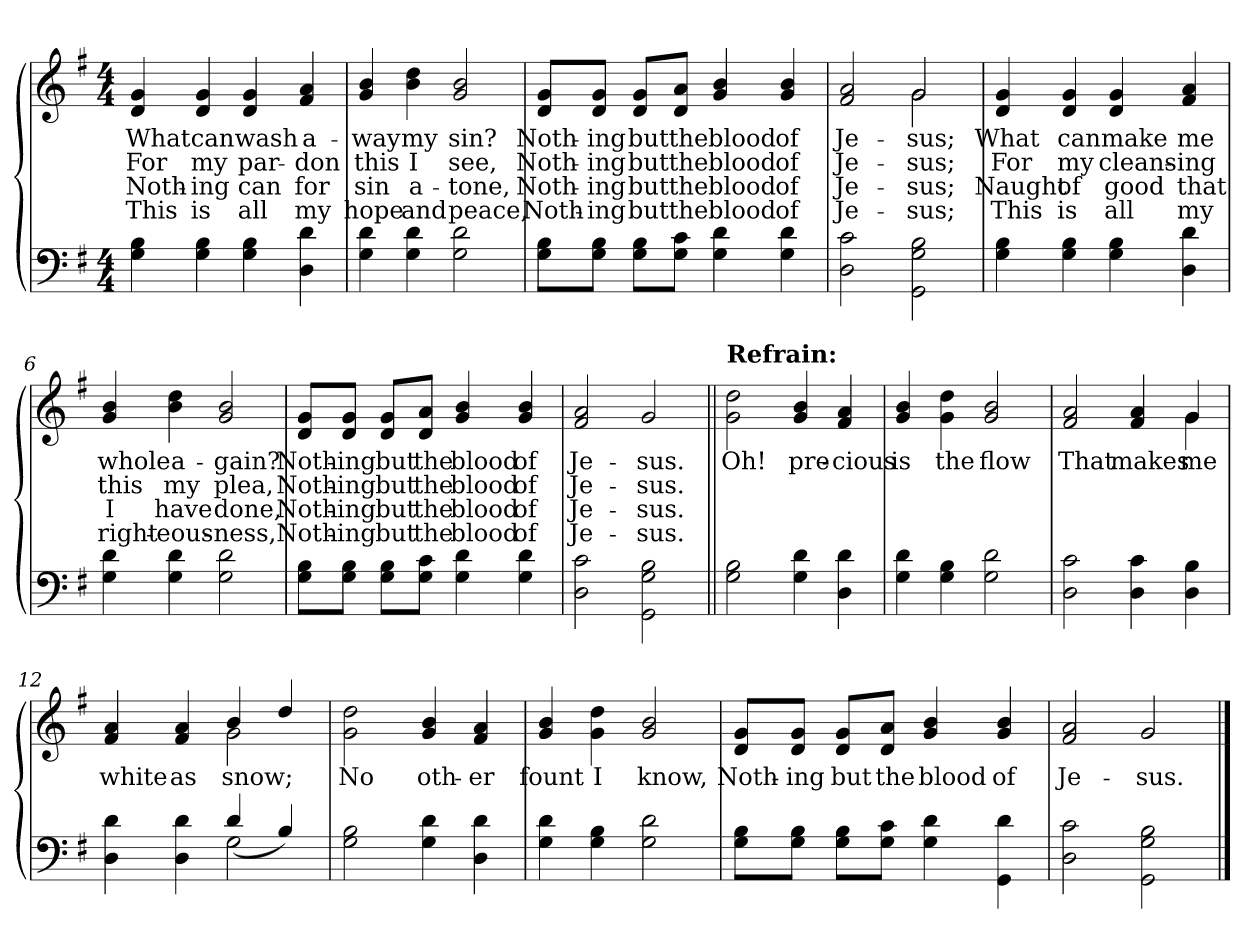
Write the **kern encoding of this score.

**kern	**kern	**text	**text	**text	**text
*part2	*part1	*part1	*part1	*part1	*part1
*staff2	*staff1	*staff1	*staff1	*staff1	*staff1
*clefF4	*clefG2	*	*	*	*
*k[f#]	*k[f#]	*	*	*	*
*G:	*G:	*	*	*	*
*M4/4	*M4/4	*	*	*	*
=1	=1	=1	=1	=1	=1
4G\ 4B\	4d/ 4g/	What	For	Noth-	This
4G\ 4B\	4d/ 4g/	can	my	-ing	is
4G\ 4B\	4d/ 4g/	wash	par-	can	all
4D\ 4d\	4f#/ 4a/	a-	-don	for	my
=2	=2	=2	=2	=2	=2
4G\ 4d\	4g/ 4b/	-way	this	sin	hope
4G\ 4d\	4b\ 4dd\	my	I	a-	and
2G\ 2d\	2g/ 2b/	sin?	see,	-tone,	peace,
=3	=3	=3	=3	=3	=3
8G\ 8B\L	8d/ 8g/L	Noth-	Noth-	Noth-	Noth-
8G\ 8B\J	8d/ 8g/J	-ing	-ing	-ing	-ing
8G\ 8B\L	8d/ 8g/L	but	but	but	but
8G\ 8c\J	8d/ 8a/J	the	the	the	the
4G\ 4d\	4g/ 4b/	blood	blood	blood	blood
4G\ 4d\	4g/ 4b/	of	of	of	of
=4	=4	=4	=4	=4	=4
*	*^	*	*	*	*
2D\ 2c\	2f#/ 2a/	2ryy	Je-	Je-	Je-	Je-
2GG\ 2G\ 2B\	2g\	2g/	-sus;	-sus;	-sus;	-sus;
*	*v	*v	*	*	*	*
!!LO:LB:g=z
=5	=5	=5	=5	=5	=5
4G\ 4B\	4d/ 4g/	What	For	Naught	This
4G\ 4B\	4d/ 4g/	can	my	of	is
4G\ 4B\	4d/ 4g/	make	cleans-	good	all
4D\ 4d\	4f#/ 4a/	me	-ing	that	my
=6	=6	=6	=6	=6	=6
4G\ 4d\	4g/ 4b/	whole	this	I	right-
4G\ 4d\	4b\ 4dd\	a-	my	have	-eous-
2G\ 2d\	2g/ 2b/	-gain?	plea,	done,	-ness,
=7	=7	=7	=7	=7	=7
8G\ 8B\L	8d/ 8g/L	Noth-	Noth-	Noth-	Noth-
8G\ 8B\J	8d/ 8g/J	-ing	-ing	-ing	-ing
8G\ 8B\L	8d/ 8g/L	but	but	but	but
8G\ 8c\J	8d/ 8a/J	the	the	the	the
4G\ 4d\	4g/ 4b/	blood	blood	blood	blood
4G\ 4d\	4g/ 4b/	of	of	of	of
=8	=8	=8	=8	=8	=8
2D\ 2c\	2f#/ 2a/	Je-	Je-	Je-	Je-
2GG\ 2G\ 2B\	2g/	-sus.	-sus.	-sus.	-sus.
!!LO:LB:g=z
=9||	=9||	=9||	=9||	=9||	=9||
!	!LO:TX:a:B:t=Refrain&colon;	!	!	!	!
2G\ 2B\	2g\ 2dd\	Oh!	.	.	.
4G\ 4d\	4g/ 4b/	pre-	.	.	.
4D\ 4d\	4f#/ 4a/	-cious	.	.	.
=10	=10	=10	=10	=10	=10
4G\ 4d\	4g/ 4b/	is	.	.	.
4G\ 4B\	4g\ 4dd\	the	.	.	.
2G\ 2d\	2g/ 2b/	flow	.	.	.
=11	=11	=11	=11	=11	=11
*	*^	*	*	*	*
2D\ 2c\	2f#/ 2a/	2.ryy	That	.	.	.
4D\ 4c\	4f#/ 4a/	.	makes	.	.	.
4D\ 4B\	4g\	4g/	me	.	.	.
=12	=12	=12	=12	=12	=12	=12
*^	*	*	*	*	*	*
4D\ 4d\	2ryy	4f#/ 4a/	2ryy	white	.	.	.
4D\ 4d\	.	4f#/ 4a/	.	as	.	.	.
2G\	(4d/	4b/	2g\	snow;	.	.	.
.	4B/)	4dd/	.	.	.	.	.
*v	*v	*	*	*	*	*	*
*	*v	*v	*	*	*	*
!!LO:LB:g=z
=13	=13	=13	=13	=13	=13
2G\ 2B\	2g\ 2dd\	No	.	.	.
4G\ 4d\	4g/ 4b/	oth-	.	.	.
4D\ 4d\	4f#/ 4a/	-er	.	.	.
=14	=14	=14	=14	=14	=14
4G\ 4d\	4g/ 4b/	fount	.	.	.
4G\ 4B\	4g\ 4dd\	I	.	.	.
2G\ 2d\	2g/ 2b/	know,	.	.	.
=15	=15	=15	=15	=15	=15
8G\ 8B\L	8d/ 8g/L	Noth-	.	.	.
8G\ 8B\J	8d/ 8g/J	-ing	.	.	.
8G\ 8B\L	8d/ 8g/L	but	.	.	.
8G\ 8c\J	8d/ 8a/J	the	.	.	.
4G\ 4d\	4g/ 4b/	blood	.	.	.
4GG\ 4d\	4g/ 4b/	of	.	.	.
=16	=16	=16	=16	=16	=16
2D\ 2c\	2f#/ 2a/	Je-	.	.	.
2GG\ 2G\ 2B\	2g/	-sus.	.	.	.
==	==	==	==	==	==
*-	*-	*-	*-	*-	*-
